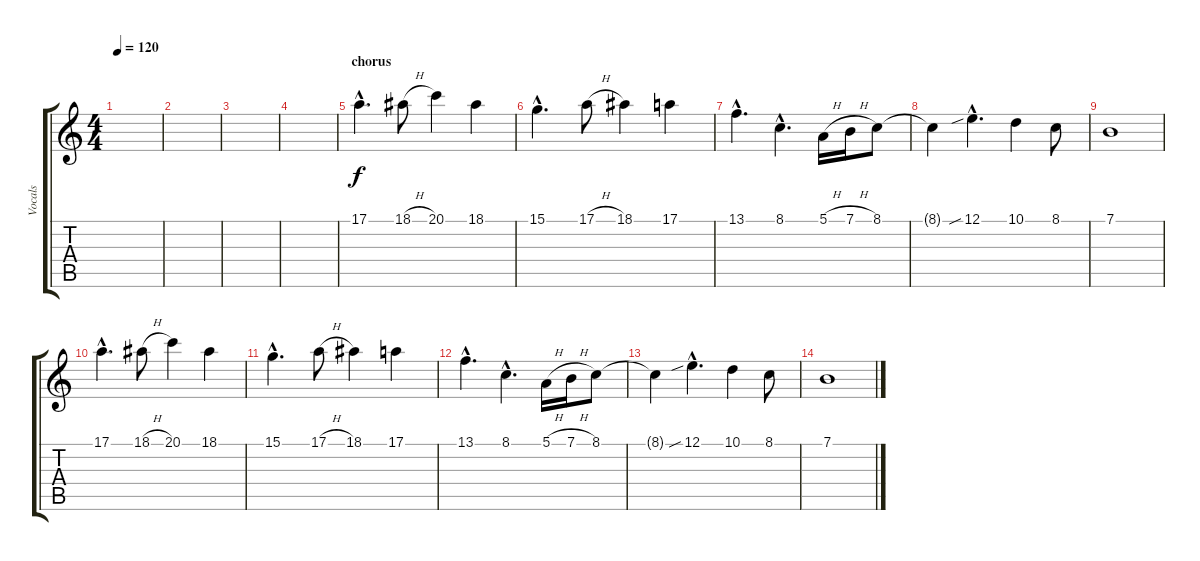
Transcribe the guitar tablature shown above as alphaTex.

\track ("Vocals" "Vocals") {instrument voiceoohs}
\staff {score tabs}
\tuning (E4 B3 G3 D3 A2 E2) {hide}
\ts (4 4)
\tempo 120
\clef g2
\ks c
|
|
|
|
\section ("" "chorus")
17.1{hac}.4{d} 18.1{h}.8 20.1.4 18.1.4 |
15.1{hac}.4{d} 17.1{h}.8 18.1.4 17.1.4 |
13.1{hac}.4{d} 8.1{hac}.4{d} 5.1{h}.16 7.1{h}.16 8.1.8 |
8.1{t}.4 12.1{sib hac}.4{d} 10.1.4 8.1.8 |
7.1.1 |
17.1{hac}.4{d} 18.1{h}.8 20.1.4 18.1.4 |
15.1{hac}.4{d} 17.1{h}.8 18.1.4 17.1.4 |
13.1{hac}.4{d} 8.1{hac}.4{d} 5.1{h}.16 7.1{h}.16 8.1.8 |
8.1{t}.4 12.1{sib hac}.4{d} 10.1.4 8.1.8 |
7.1.1
